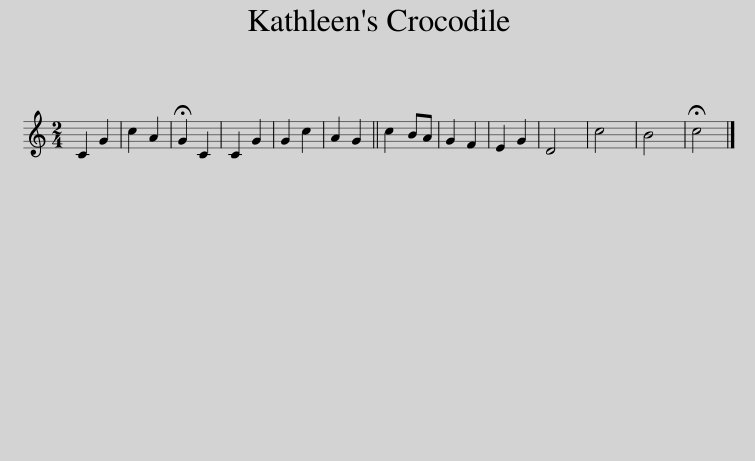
X:1
L:1/8
M:2/4
I:linebreak $
K:C
V:1 treble
V:1
 C2 G2 | c2 A2 | !fermata!G2 C2 | C2 G2 | G2 c2 | %5
 A2 G2 || c2 BA | G2 F2 | E2 G2 | D4 | %10
 c4 | B4 | !fermata!c4 |] %13
